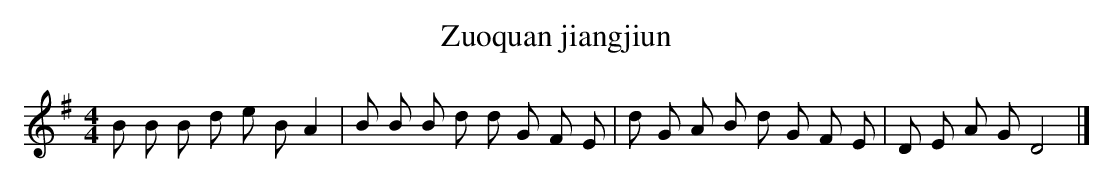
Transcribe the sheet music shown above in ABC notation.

X:1
T: Zuoquan jiangjiun
L: 1/8
M: 4/4
K: G
B B B d e BA2 [I:setbarnb 1]|
B B B d d G F E |
d G A B d G F E |
D E A GD4 |]
